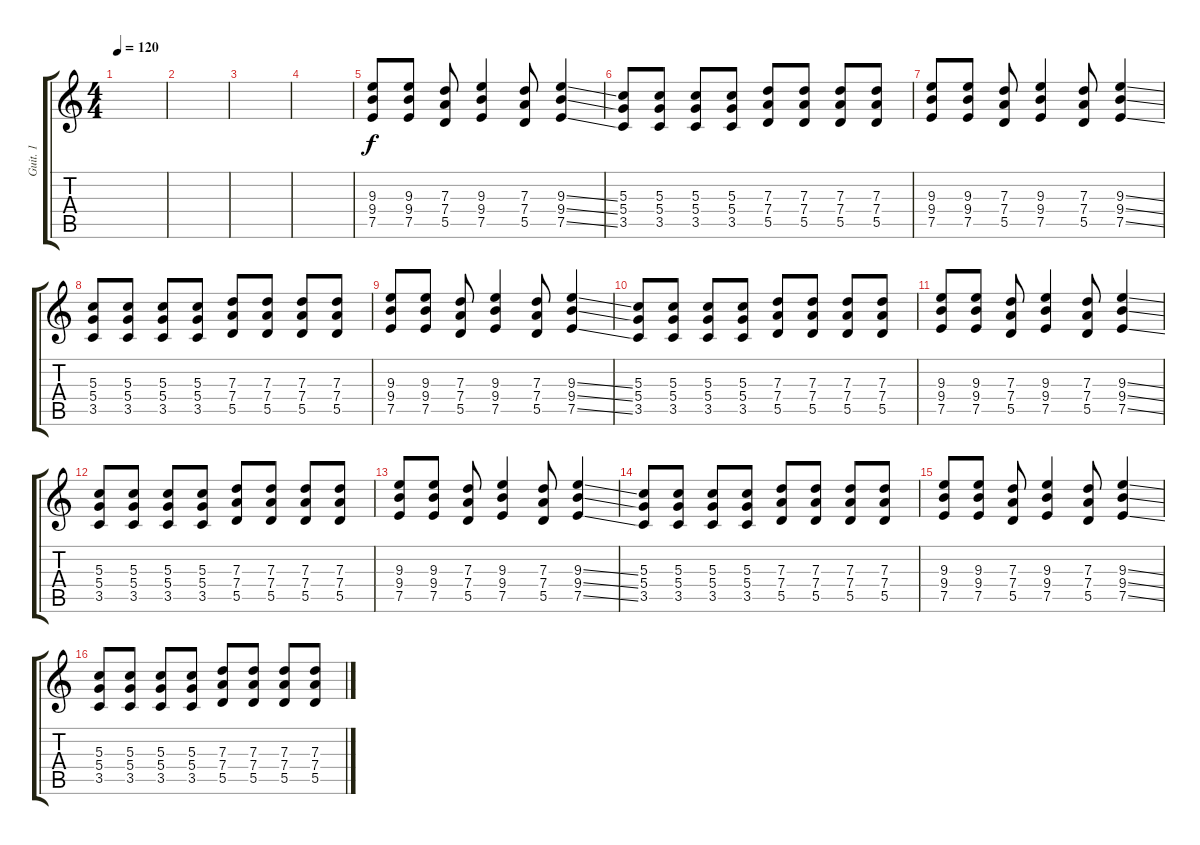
\track ("Guit. 1" "Guit. 1") {instrument overdrivenguitar}
\staff {score tabs}
\tuning (E4 B3 G3 D3 A2 E2) {hide}
\ts (4 4)
\tempo 120
\clef g2
\ks c
|
|
|
|
(9.3 9.4 7.5).8 (9.3 9.4 7.5).8 (7.3 7.4 5.5).8 (9.3 9.4 7.5).4 (7.3 7.4 5.5).8 (9.3{ss} 9.4{ss} 7.5{ss}).4 |
(5.3 5.4 3.5).8 (5.3 5.4 3.5).8 (5.3 5.4 3.5).8 (5.3 5.4 3.5).8 (7.3 7.4 5.5).8 (7.3 7.4 5.5).8 (7.3 7.4 5.5).8 (7.3 7.4 5.5).8 |
(9.3 9.4 7.5).8 (9.3 9.4 7.5).8 (7.3 7.4 5.5).8 (9.3 9.4 7.5).4 (7.3 7.4 5.5).8 (9.3{ss} 9.4{ss} 7.5{ss}).4 |
(5.3 5.4 3.5).8 (5.3 5.4 3.5).8 (5.3 5.4 3.5).8 (5.3 5.4 3.5).8 (7.3 7.4 5.5).8 (7.3 7.4 5.5).8 (7.3 7.4 5.5).8 (7.3 7.4 5.5).8 |
(9.3 9.4 7.5).8 (9.3 9.4 7.5).8 (7.3 7.4 5.5).8 (9.3 9.4 7.5).4 (7.3 7.4 5.5).8 (9.3{ss} 9.4{ss} 7.5{ss}).4 |
(5.3 5.4 3.5).8 (5.3 5.4 3.5).8 (5.3 5.4 3.5).8 (5.3 5.4 3.5).8 (7.3 7.4 5.5).8 (7.3 7.4 5.5).8 (7.3 7.4 5.5).8 (7.3 7.4 5.5).8 |
(9.3 9.4 7.5).8 (9.3 9.4 7.5).8 (7.3 7.4 5.5).8 (9.3 9.4 7.5).4 (7.3 7.4 5.5).8 (9.3{ss} 9.4{ss} 7.5{ss}).4 |
(5.3 5.4 3.5).8 (5.3 5.4 3.5).8 (5.3 5.4 3.5).8 (5.3 5.4 3.5).8 (7.3 7.4 5.5).8 (7.3 7.4 5.5).8 (7.3 7.4 5.5).8 (7.3 7.4 5.5).8 |
(9.3 9.4 7.5).8 (9.3 9.4 7.5).8 (7.3 7.4 5.5).8 (9.3 9.4 7.5).4 (7.3 7.4 5.5).8 (9.3{ss} 9.4{ss} 7.5{ss}).4 |
(5.3 5.4 3.5).8 (5.3 5.4 3.5).8 (5.3 5.4 3.5).8 (5.3 5.4 3.5).8 (7.3 7.4 5.5).8 (7.3 7.4 5.5).8 (7.3 7.4 5.5).8 (7.3 7.4 5.5).8 |
(9.3 9.4 7.5).8 (9.3 9.4 7.5).8 (7.3 7.4 5.5).8 (9.3 9.4 7.5).4 (7.3 7.4 5.5).8 (9.3{ss} 9.4{ss} 7.5{ss}).4 |
(5.3 5.4 3.5).8 (5.3 5.4 3.5).8 (5.3 5.4 3.5).8 (5.3 5.4 3.5).8 (7.3 7.4 5.5).8 (7.3 7.4 5.5).8 (7.3 7.4 5.5).8 (7.3 7.4 5.5).8
